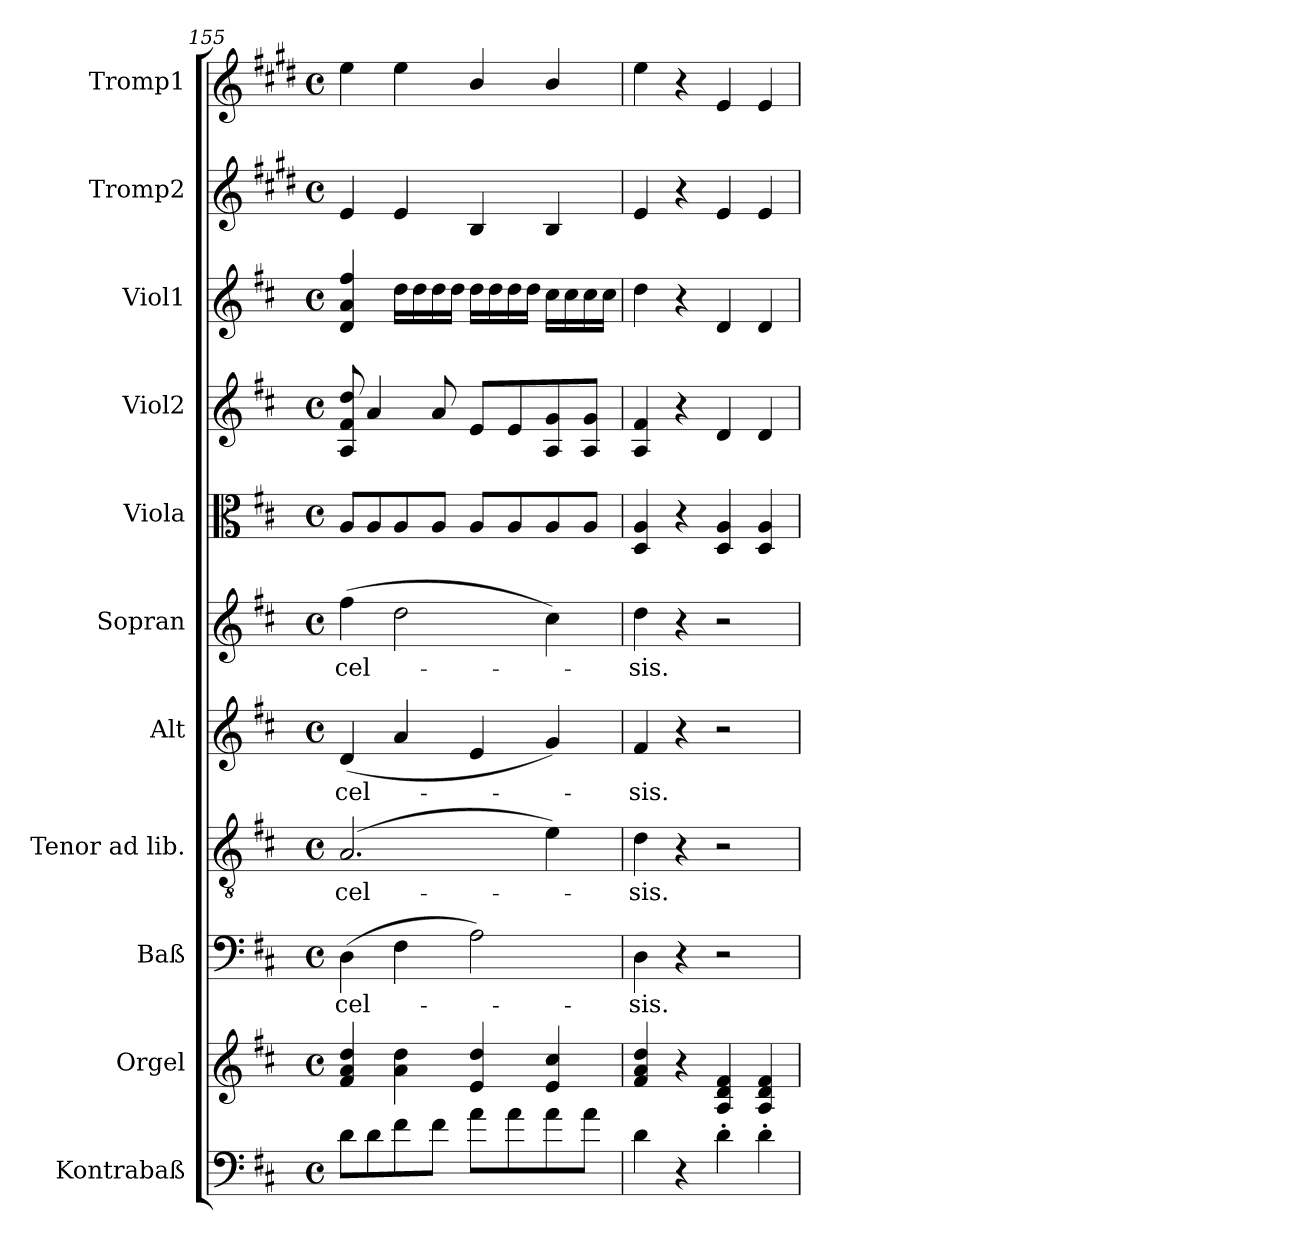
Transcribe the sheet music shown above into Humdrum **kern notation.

**kern	**kern	**kern	**text	**kern	**text	**kern	**text	**kern	**text	**kern	**kern	**kern	**kern	**kern
*part11	*part10	*part9	*part9	*part8	*part8	*part7	*part7	*part6	*part6	*part5	*part4	*part3	*part2	*part1
*staff11	*staff10	*staff9	*staff9	*staff8	*staff8	*staff7	*staff7	*staff6	*staff6	*staff5	*staff4	*staff3	*staff2	*staff1
*I"Kontrabaß	*I"Orgel	*I"Baß	*	*I"Tenor ad lib.	*	*I"Alt	*	*I"Sopran	*	*I"Viola	*I"Viol2	*I"Viol1	*I"Tromp2	*I"Tromp1
*	*	*	*	*	*	*	*	*	*	*I'Vla	*	*	*	*
*clefF4	*clefG2	*clefF4	*	*clefGv2	*	*clefG2	*	*clefG2	*	*clefC3	*clefG2	*clefG2	*clefG2	*clefG2
*ITrd7c12	*	*	*	*	*	*	*	*	*	*	*	*	*ITrd1c2	*ITrd1c2
*k[f#c#]	*k[f#c#]	*k[f#c#]	*	*k[f#c#]	*	*k[f#c#]	*	*k[f#c#]	*	*k[f#c#]	*k[f#c#]	*k[f#c#]	*k[f#c#]	*k[f#c#]
*D:	*D:	*D:	*	*D:	*	*D:	*	*D:	*	*D:	*D:	*D:	*D:	*D:
*M4/4	*M4/4	*M4/4	*	*M4/4	*	*M4/4	*	*M4/4	*	*M4/4	*M4/4	*M4/4	*M4/4	*M4/4
*met(c)	*met(c)	*met(c)	*	*met(c)	*	*met(c)	*	*met(c)	*	*met(c)	*met(c)	*met(c)	*met(c)	*met(c)
=155	=155	=155	=155	=155	=155	=155	=155	=155	=155	=155	=155	=155	=155	=155
!	!	!	!LO:LY:b	!	!LO:LY:b	!	!LO:LY:b	!	!LO:LY:b	!	!	!	!	!
8D\L	4f#/ 4a/ 4dd/	(>4D\	-cel-	(2.A/	-cel-	(<4d/	-cel-	(>4ff#\	-cel-	8A/L	8A/ 8f#/ 8dd/	4d/ 4a/ 4ff#/	4d/	4dd\
8D\	.	.	.	.	.	.	.	.	.	8A/	4a/	.	.	.
8F#\	4a\ 4dd\	4F#\	.	.	.	4a/	.	2dd\	.	8A/	.	16dd\LL	4d/	4dd\
.	.	.	.	.	.	.	.	.	.	.	.	16dd\	.	.
8F#\J	.	.	.	.	.	.	.	.	.	8A/J	8a/	16dd\	.	.
.	.	.	.	.	.	.	.	.	.	.	.	16dd\JJ	.	.
8A\L	4e/ 4dd/	2A\)	.	.	.	4e/	.	.	.	8A/L	8e/L	16dd\LL	4A/	4a/
.	.	.	.	.	.	.	.	.	.	.	.	16dd\	.	.
8A\	.	.	.	.	.	.	.	.	.	8A/	8e/	16dd\	.	.
.	.	.	.	.	.	.	.	.	.	.	.	16dd\JJ	.	.
8A\	4e/ 4cc#/	.	.	4e\)	.	4g/)	.	4cc#\)	.	8A/	8A/ 8g/	16cc#\LL	4A/	4a/
.	.	.	.	.	.	.	.	.	.	.	.	16cc#\	.	.
8A\J	.	.	.	.	.	.	.	.	.	8A/J	8A/ 8g/J	16cc#\	.	.
.	.	.	.	.	.	.	.	.	.	.	.	16cc#\JJ	.	.
=156	=156	=156	=156	=156	=156	=156	=156	=156	=156	=156	=156	=156	=156	=156
!	!	!	!LO:LY:b	!	!LO:LY:b	!	!LO:LY:b	!	!LO:LY:b	!	!	!	!	!
4D\	4f#/ 4a/ 4dd/	4D\	-sis.	4d\	-sis.	4f#/	-sis.	4dd\	-sis.	4D/ 4A/	4A/ 4f#/	4dd\	4d/	4dd\
4r	4r	4r	.	4r	.	4r	.	4r	.	4r	4r	4r	4r	4r
4D'>\	4A/ 4d/ 4f#/	2r	.	2r	.	2r	.	2r	.	4D/ 4A/	4d/	4d/	4d/	4d/
4D'>\	4A/ 4d/ 4f#/	.	.	.	.	.	.	.	.	4D/ 4A/	4d/	4d/	4d/	4d/
=	=	=	=	=	=	=	=	=	=	=	=	=	=	=
*-	*-	*-	*-	*-	*-	*-	*-	*-	*-	*-	*-	*-	*-	*-
